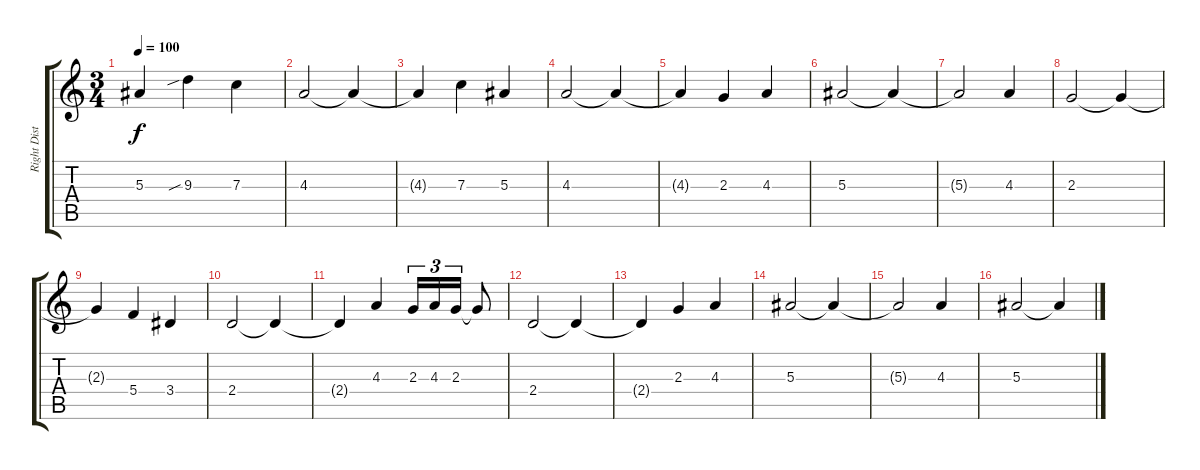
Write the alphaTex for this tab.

\track ("Right Dist. Guitar" "Right Dist") {instrument distortionguitar}
\staff {score tabs}
\tuning (D4 A3 F3 C3 G2 D2) {hide}
\ts (3 4)
\tempo 100
\clef g2
\ks c
5.3{t}.4{dy f} 9.3{sib}.4 7.3.4 |
4.3.2 4.3{t}.4 |
4.3{t}.4 7.3.4 5.3.4 |
4.3.2 4.3{t}.4 |
4.3{t}.4 2.3.4 4.3.4 |
5.3.2 5.3{t}.4 |
5.3{t}.2 4.3.4 |
2.3.2 2.3{t}.4 |
2.3{t}.4 5.4.4 3.4.4 |
2.4.2 2.4{t}.4 |
2.4{t}.4 4.3.4 2.3.16{tu (3 2)} 4.3.16{tu (3 2)} 2.3.16{tu (3 2)} 2.3{t}.8 |
2.4.2 2.4{t}.4 |
2.4{t}.4 2.3.4 4.3.4 |
5.3.2 5.3{t}.4 |
5.3{t}.2 4.3.4 |
5.3.2 5.3{t}.4
